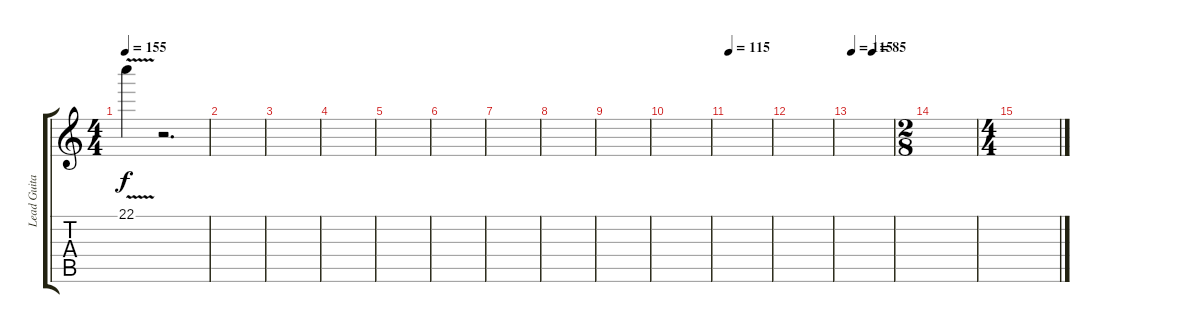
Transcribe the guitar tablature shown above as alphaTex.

\track ("Lead Guitar" "Lead Guita") {instrument overdrivenguitar}
\staff {score tabs}
\tuning (D4 A3 F3 C3 G2 D2) {hide}
\ts (4 4)
\tempo 155
\clef g2
\ks c
22.1{v}.4{dy f} r.2{d} |
|
|
|
|
|
|
|
|
|
\tempo 115
|
|
\tempo 115
\tempo (85 0.5)
|
\ts (2 8)
|
\ts (4 4)
